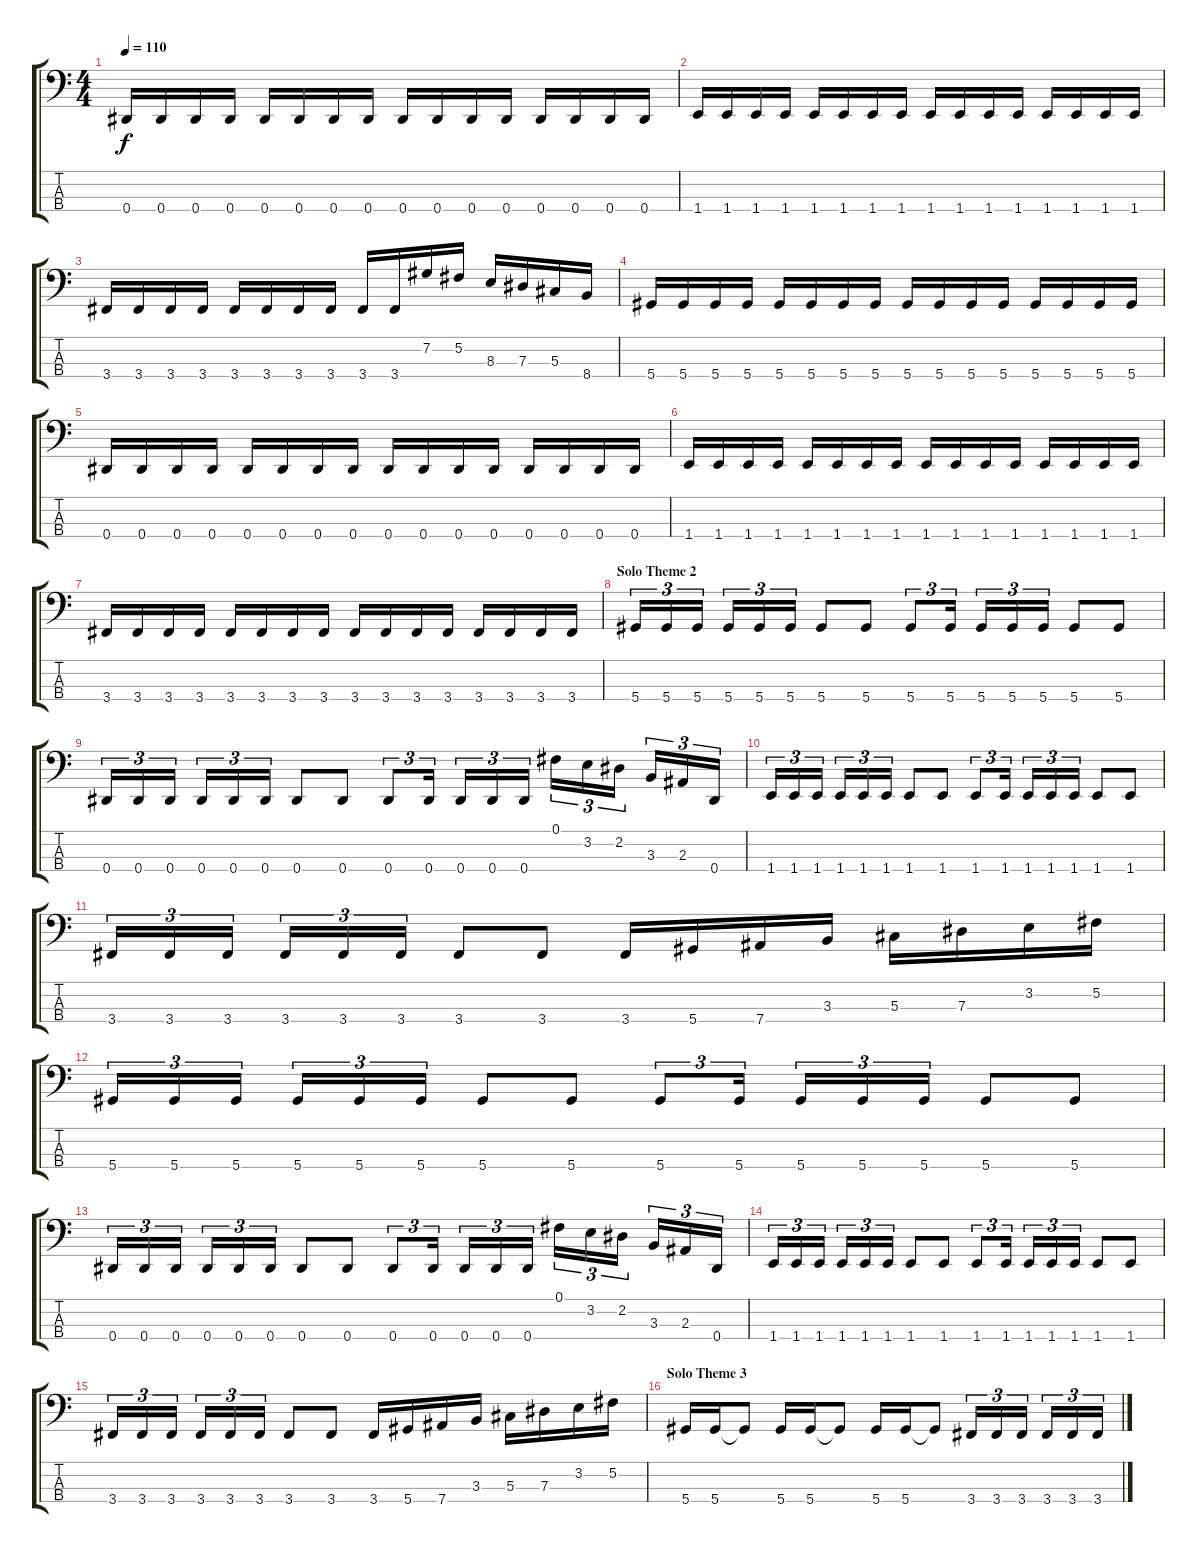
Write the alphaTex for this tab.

\track "" {instrument electricbasspick}
\staff {score tabs}
\tuning (Gb2 Db2 Ab1 Eb1) {hide}
\ts (4 4)
\tempo 110
\clef f4
\ks c
0.4.16{dy f} 0.4.16 0.4.16 0.4.16 0.4.16 0.4.16 0.4.16 0.4.16 0.4.16 0.4.16 0.4.16 0.4.16 0.4.16 0.4.16 0.4.16 0.4.16 |
1.4.16 1.4.16 1.4.16 1.4.16 1.4.16 1.4.16 1.4.16 1.4.16 1.4.16 1.4.16 1.4.16 1.4.16 1.4.16 1.4.16 1.4.16 1.4.16 |
3.4.16 3.4.16 3.4.16 3.4.16 3.4.16 3.4.16 3.4.16 3.4.16 3.4.16 3.4.16 7.2.16 5.2.16 8.3.16 7.3.16 5.3.16 8.4.16 |
5.4.16 5.4.16 5.4.16 5.4.16 5.4.16 5.4.16 5.4.16 5.4.16 5.4.16 5.4.16 5.4.16 5.4.16 5.4.16 5.4.16 5.4.16 5.4.16 |
0.4.16 0.4.16 0.4.16 0.4.16 0.4.16 0.4.16 0.4.16 0.4.16 0.4.16 0.4.16 0.4.16 0.4.16 0.4.16 0.4.16 0.4.16 0.4.16 |
1.4.16 1.4.16 1.4.16 1.4.16 1.4.16 1.4.16 1.4.16 1.4.16 1.4.16 1.4.16 1.4.16 1.4.16 1.4.16 1.4.16 1.4.16 1.4.16 |
3.4.16 3.4.16 3.4.16 3.4.16 3.4.16 3.4.16 3.4.16 3.4.16 3.4.16 3.4.16 3.4.16 3.4.16 3.4.16 3.4.16 3.4.16 3.4.16 |
\section ("" "Solo Theme 2")
5.4.16{tu (3 2)} 5.4.16{tu (3 2)} 5.4.16{tu (3 2)} 5.4.16{tu (3 2)} 5.4.16{tu (3 2)} 5.4.16{tu (3 2)} 5.4.8 5.4.8 5.4.8{tu (3 2)} 5.4.16{tu (3 2)} 5.4.16{tu (3 2)} 5.4.16{tu (3 2)} 5.4.16{tu (3 2)} 5.4.8 5.4.8 |
0.4.16{tu (3 2)} 0.4.16{tu (3 2)} 0.4.16{tu (3 2)} 0.4.16{tu (3 2)} 0.4.16{tu (3 2)} 0.4.16{tu (3 2)} 0.4.8 0.4.8 0.4.8{tu (3 2)} 0.4.16{tu (3 2)} 0.4.16{tu (3 2)} 0.4.16{tu (3 2)} 0.4.16{tu (3 2)} 0.1.16{tu (3 2)} 3.2.16{tu (3 2)} 2.2.16{tu (3 2)} 3.3.16{tu (3 2)} 2.3.16{tu (3 2)} 0.4.16{tu (3 2)} |
1.4.16{tu (3 2)} 1.4.16{tu (3 2)} 1.4.16{tu (3 2)} 1.4.16{tu (3 2)} 1.4.16{tu (3 2)} 1.4.16{tu (3 2)} 1.4.8 1.4.8 1.4.8{tu (3 2)} 1.4.16{tu (3 2)} 1.4.16{tu (3 2)} 1.4.16{tu (3 2)} 1.4.16{tu (3 2)} 1.4.8 1.4.8 |
3.4.16{tu (3 2)} 3.4.16{tu (3 2)} 3.4.16{tu (3 2)} 3.4.16{tu (3 2)} 3.4.16{tu (3 2)} 3.4.16{tu (3 2)} 3.4.8 3.4.8 3.4.16 5.4.16 7.4.16 3.3.16 5.3.16 7.3.16 3.2.16 5.2.16 |
5.4.16{tu (3 2)} 5.4.16{tu (3 2)} 5.4.16{tu (3 2)} 5.4.16{tu (3 2)} 5.4.16{tu (3 2)} 5.4.16{tu (3 2)} 5.4.8 5.4.8 5.4.8{tu (3 2)} 5.4.16{tu (3 2)} 5.4.16{tu (3 2)} 5.4.16{tu (3 2)} 5.4.16{tu (3 2)} 5.4.8 5.4.8 |
0.4.16{tu (3 2)} 0.4.16{tu (3 2)} 0.4.16{tu (3 2)} 0.4.16{tu (3 2)} 0.4.16{tu (3 2)} 0.4.16{tu (3 2)} 0.4.8 0.4.8 0.4.8{tu (3 2)} 0.4.16{tu (3 2)} 0.4.16{tu (3 2)} 0.4.16{tu (3 2)} 0.4.16{tu (3 2)} 0.1.16{tu (3 2)} 3.2.16{tu (3 2)} 2.2.16{tu (3 2)} 3.3.16{tu (3 2)} 2.3.16{tu (3 2)} 0.4.16{tu (3 2)} |
1.4.16{tu (3 2)} 1.4.16{tu (3 2)} 1.4.16{tu (3 2)} 1.4.16{tu (3 2)} 1.4.16{tu (3 2)} 1.4.16{tu (3 2)} 1.4.8 1.4.8 1.4.8{tu (3 2)} 1.4.16{tu (3 2)} 1.4.16{tu (3 2)} 1.4.16{tu (3 2)} 1.4.16{tu (3 2)} 1.4.8 1.4.8 |
3.4.16{tu (3 2)} 3.4.16{tu (3 2)} 3.4.16{tu (3 2)} 3.4.16{tu (3 2)} 3.4.16{tu (3 2)} 3.4.16{tu (3 2)} 3.4.8 3.4.8 3.4.16 5.4.16 7.4.16 3.3.16 5.3.16 7.3.16 3.2.16 5.2.16 |
\section ("" "Solo Theme 3")
5.4.16 5.4.16 5.4{t}.8 5.4.16 5.4.16 5.4{t}.8 5.4.16 5.4.16 5.4{t}.8 3.4.16{tu (3 2)} 3.4.16{tu (3 2)} 3.4.16{tu (3 2)} 3.4.16{tu (3 2)} 3.4.16{tu (3 2)} 3.4.16{tu (3 2)}
